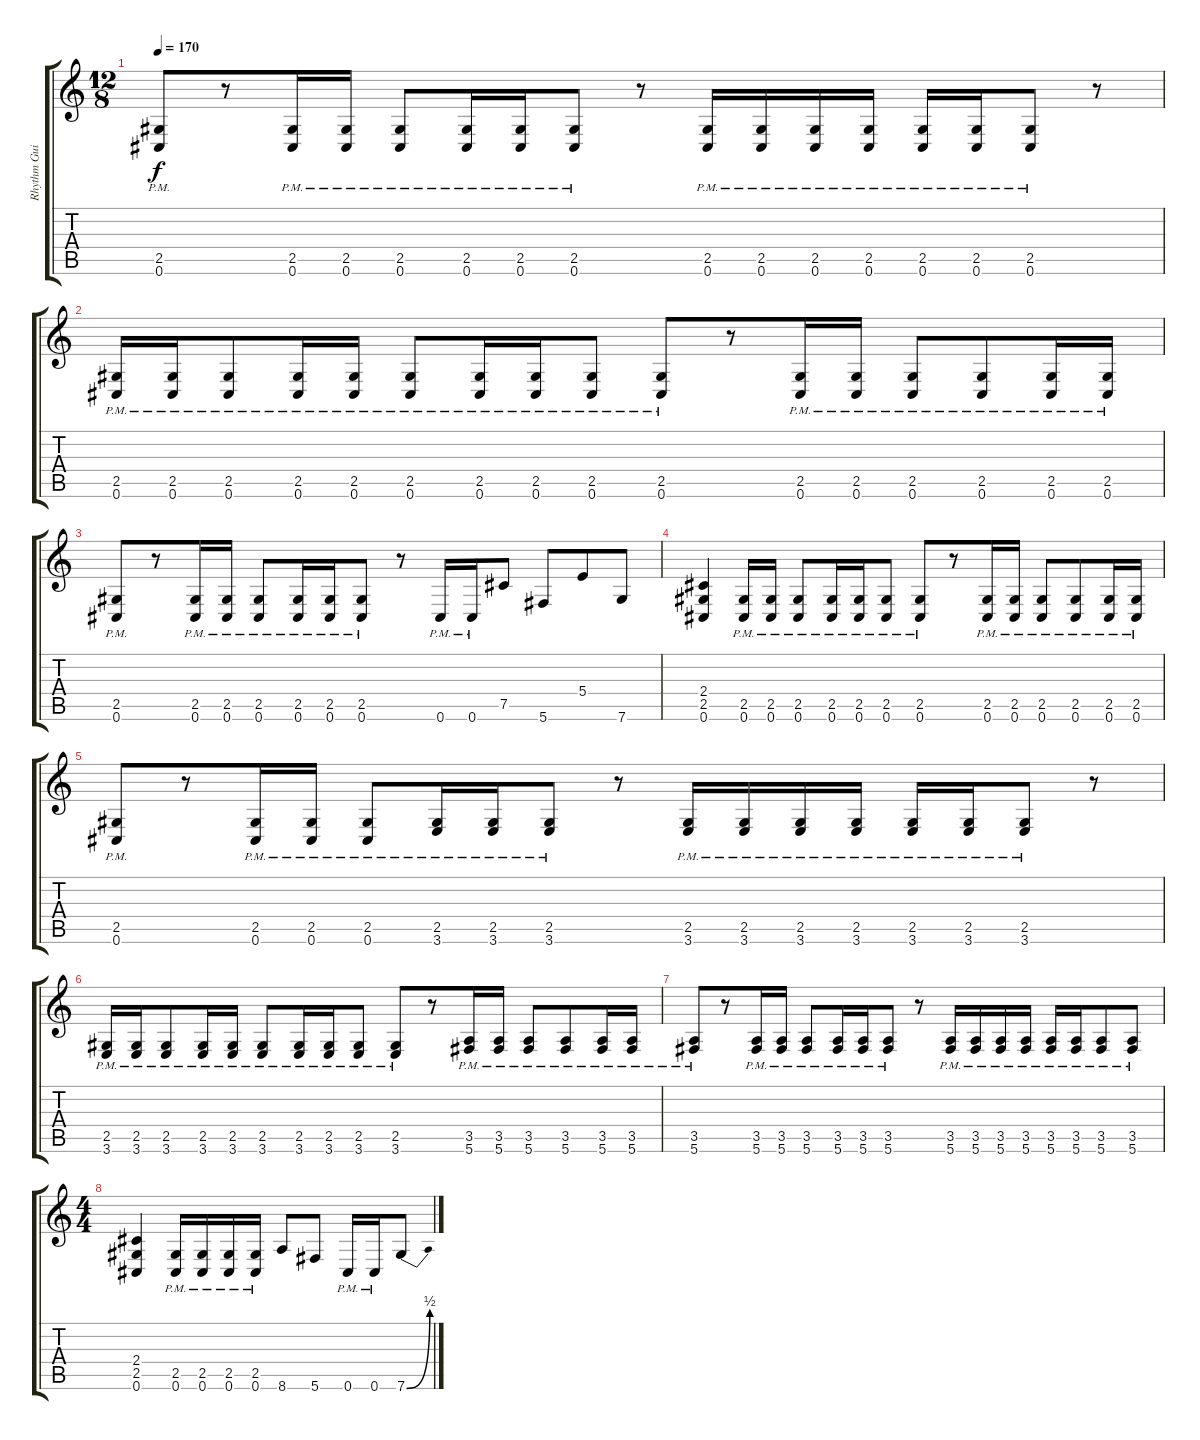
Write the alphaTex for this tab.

\track ("Rhythm Guitar 1" "Rhythm Gui") {instrument distortionguitar}
\staff {score tabs}
\tuning (Db4 Ab3 E3 B2 Gb2 Db2) {hide}
\ts (12 8)
\tempo 170
\clef g2
\ks c
(2.5{pm} 0.6{pm}).8{dy f} r.8 (2.5{pm} 0.6{pm}).16 (2.5{pm} 0.6{pm}).16 (2.5{pm} 0.6{pm}).8 (2.5{pm} 0.6{pm}).16 (2.5{pm} 0.6{pm}).16 (2.5{pm} 0.6{pm}).8 r.8 (2.5{pm} 0.6{pm}).16 (2.5{pm} 0.6{pm}).16 (2.5{pm} 0.6{pm}).16 (2.5{pm} 0.6{pm}).16 (2.5{pm} 0.6{pm}).16 (2.5{pm} 0.6{pm}).16 (2.5{pm} 0.6{pm}).8 r.8 |
(2.5{pm} 0.6{pm}).16 (2.5{pm} 0.6{pm}).16 (2.5{pm} 0.6{pm}).8 (2.5{pm} 0.6{pm}).16 (2.5{pm} 0.6{pm}).16 (2.5{pm} 0.6{pm}).8 (2.5{pm} 0.6{pm}).16 (2.5{pm} 0.6{pm}).16 (2.5{pm} 0.6{pm}).8 (2.5{pm} 0.6{pm}).8 r.8 (2.5{pm} 0.6{pm}).16 (2.5{pm} 0.6{pm}).16 (2.5{pm} 0.6{pm}).8 (2.5{pm} 0.6{pm}).8 (2.5{pm} 0.6{pm}).16 (2.5{pm} 0.6{pm}).16 |
(2.5{pm} 0.6{pm}).8 r.8 (2.5{pm} 0.6{pm}).16 (2.5{pm} 0.6{pm}).16 (2.5{pm} 0.6{pm}).8 (2.5{pm} 0.6{pm}).16 (2.5{pm} 0.6{pm}).16 (2.5{pm} 0.6{pm}).8 r.8 0.6{pm}.16 0.6{pm}.16 7.5.8 5.6.8 5.4.8 7.6.8 |
(2.4 2.5 0.6).4 (2.5{pm} 0.6{pm}).16 (2.5{pm} 0.6{pm}).16 (2.5{pm} 0.6{pm}).8 (2.5{pm} 0.6{pm}).16 (2.5{pm} 0.6{pm}).16 (2.5{pm} 0.6{pm}).8 (2.5{pm} 0.6{pm}).8 r.8 (2.5{pm} 0.6{pm}).16 (2.5{pm} 0.6{pm}).16 (2.5{pm} 0.6{pm}).8 (2.5{pm} 0.6{pm}).8 (2.5{pm} 0.6{pm}).16 (2.5{pm} 0.6{pm}).16 |
(2.5{pm} 0.6{pm}).8 r.8 (2.5{pm} 0.6{pm}).16 (2.5{pm} 0.6{pm}).16 (2.5{pm} 0.6{pm}).8 (2.5{pm} 3.6{pm}).16 (2.5{pm} 3.6{pm}).16 (2.5{pm} 3.6{pm}).8 r.8 (2.5{pm} 3.6{pm}).16 (2.5{pm} 3.6{pm}).16 (2.5{pm} 3.6{pm}).16 (2.5{pm} 3.6{pm}).16 (2.5{pm} 3.6{pm}).16 (2.5{pm} 3.6{pm}).16 (2.5{pm} 3.6{pm}).8 r.8 |
(2.5{pm} 3.6{pm}).16 (2.5{pm} 3.6{pm}).16 (2.5{pm} 3.6{pm}).8 (2.5{pm} 3.6{pm}).16 (2.5{pm} 3.6{pm}).16 (2.5{pm} 3.6{pm}).8 (2.5{pm} 3.6{pm}).16 (2.5{pm} 3.6{pm}).16 (2.5{pm} 3.6{pm}).8 (2.5{pm} 3.6{pm}).8 r.8 (3.5{pm} 5.6{pm}).16 (3.5{pm} 5.6{pm}).16 (3.5{pm} 5.6{pm}).8 (3.5{pm} 5.6{pm}).8 (3.5{pm} 5.6{pm}).16 (3.5{pm} 5.6{pm}).16 |
(3.5{pm} 5.6{pm}).8 r.8 (3.5{pm} 5.6{pm}).16 (3.5{pm} 5.6{pm}).16 (3.5{pm} 5.6{pm}).8 (3.5{pm} 5.6{pm}).16 (3.5{pm} 5.6{pm}).16 (3.5{pm} 5.6{pm}).8 r.8 (3.5{pm} 5.6{pm}).16 (3.5{pm} 5.6{pm}).16 (3.5{pm} 5.6{pm}).16 (3.5{pm} 5.6{pm}).16 (3.5{pm} 5.6{pm}).16 (3.5{pm} 5.6{pm}).16 (3.5{pm} 5.6{pm}).8 (3.5{pm} 5.6{pm}).8 |
\ts (4 4)
(2.4 2.5 0.6).4 (2.5{pm} 0.6{pm}).16 (2.5{pm} 0.6{pm}).16 (2.5{pm} 0.6{pm}).16 (2.5{pm} 0.6{pm}).16 8.6.8 5.6.8 0.6{pm}.16 0.6{pm}.16 7.6{be (bend 0 0 60 2)}.8
